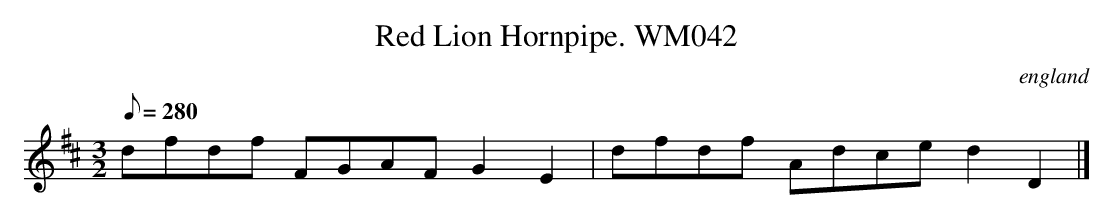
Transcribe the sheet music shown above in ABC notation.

X:1
T:Red Lion Hornpipe. WM042
O:england
M:3/2
L:1/8
Q:280
K:D
dfdf FGAF G2E2|dfdf Adce d2D2|]
